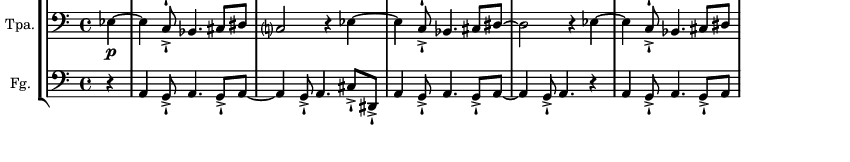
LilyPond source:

\version "2.10.33"

\include "../config/lib.ly"

#(set-global-staff-size 12.5)

global = {
  \time 4/4
  \set Score.currentBarNumber = #162
  \override Score.BarNumber #'break-visibility = #end-of-line-invisible
  \bar ""
  \partial 4
  \bracketUp
  s4
  s1
  \revert Score.BarNumber #'break-visibility
}

flauta = {
  \relative c''' {
  }
}

oboe = {
  \relative c' {
  }
}

clarinete = {
  \relative c' {
    g4~\p
    g e8->\st fis4. fis8 g
    e2 r4 g4~
    g e8->\st fis4. fis8 g~
    g2 r4 g4~
    g e8->\st fis4. fis8 g
  }
}

fagote = {
  \clef bass
  \relative c {
    r4
    a4 g8->\st a4. g8->\st a~
    a4 g8->\st a4. cis8->\st dis,->\st
    a'4 g8->\st a4. g8->\st a~
    a4 g8->\st a4. r4
    a4 g8->\st a4. g8->\st a~
  }
}

trompa = {
  \relative c {
    \clef bass
    ees4~\p
    ees c8->\st bes4. cis8 dis
    c?2 r4 ees4~
    ees c8->\st bes4. cis8 dis~
    dis2 r4 ees4~
    ees c8->\st bes4. cis8 dis
  }
}

\score {
  \new StaffGroup <<
    \new Staff <<
      \set Staff.instrumentName = \markup {\hcenter-in #5 "Cl."}
      \global
      \clarinete
    >>
    \new Staff <<
      \set Staff.instrumentName = \markup {\hcenter-in #5 "Tpa."}
      \global
      \trompa
    >>
    \new Staff <<
      \set Staff.instrumentName = \markup {\hcenter-in #5 "Fg."}
      \global
      \fagote
    >>
  >>
  \layout {
    \context {
      \Staff \consists "Horizontal_bracket_engraver"
    }
  }
}
\paper {
  paper-width = 14.4\cm
  paper-height = 4\cm
  line-width = 13.5\cm
  top-margin = -1.4\cm
  left-margin = .8\cm
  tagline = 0
  print-page-number = #'nil
  head-separation = -1\cm
  indent = #0
}
